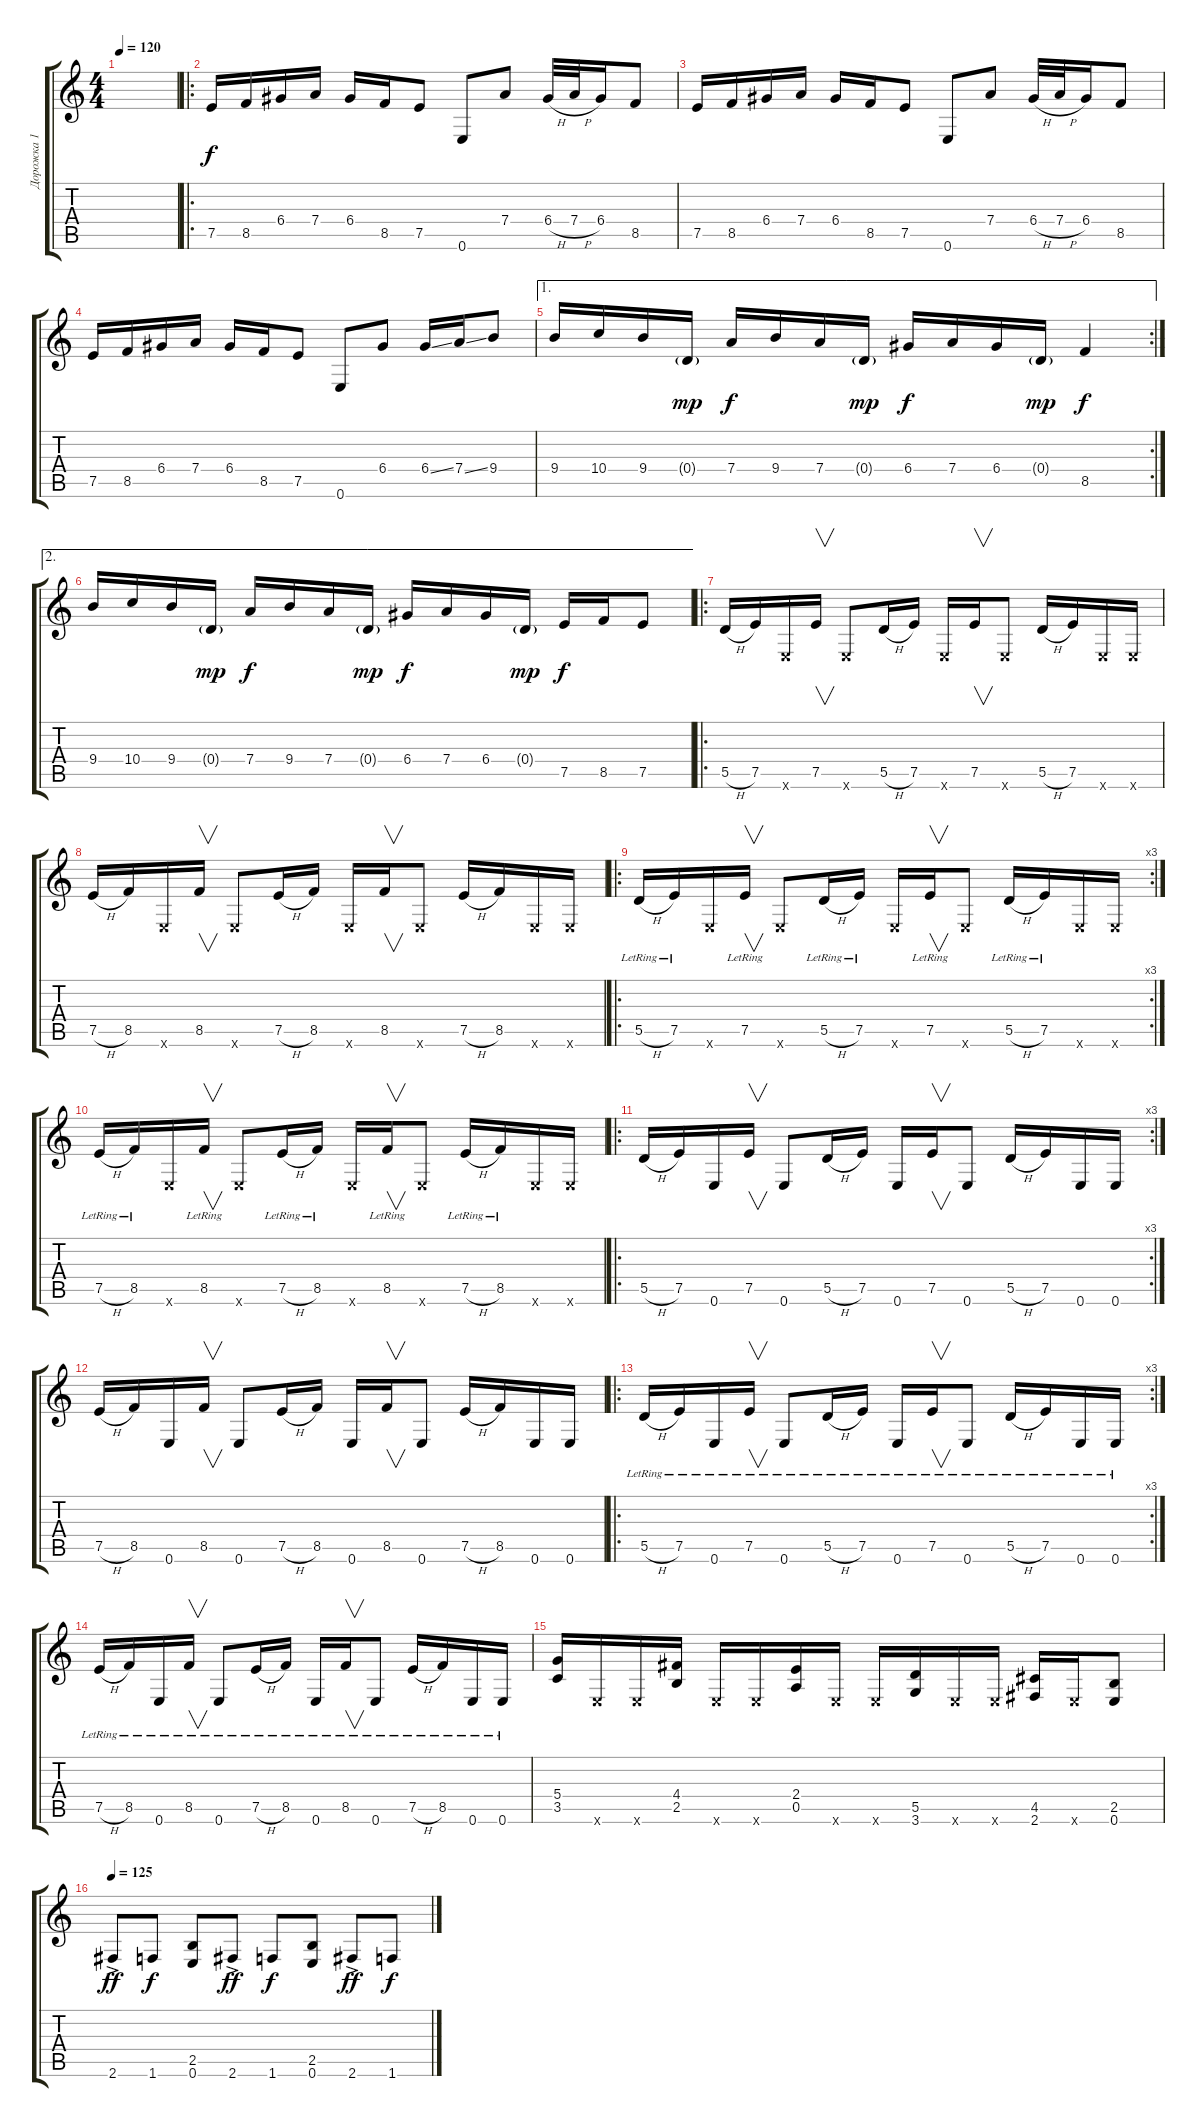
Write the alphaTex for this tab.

\track ("Дорожка 1" "Дорожка 1") {instrument acousticguitarsteel}
\staff {score tabs}
\tuning (E4 B3 G3 D3 A2 E2) {hide}
\ts (4 4)
\tempo 120
\clef g2
\ks c
|
\ro
7.5.16 8.5.16 6.4.16 7.4.16 6.4.16 8.5.16 7.5.8 0.6.8 7.4.8 6.4{h}.32 7.4{h}.32 6.4.16 8.5.8 |
7.5.16 8.5.16 6.4.16 7.4.16 6.4.16 8.5.16 7.5.8 0.6.8 7.4.8 6.4{h}.32 7.4{h}.32 6.4.16 8.5.8 |
7.5.16 8.5.16 6.4.16 7.4.16 6.4.16 8.5.16 7.5.8 0.6.8 6.4.8 6.4{ss}.16 7.4{ss}.16 9.4.8 |
\ae 1
\rc 2
9.4.16 10.4.16 9.4.16 0.4{g}.16{dy mp} 7.4.16{dy f} 9.4.16 7.4.16 0.4{g}.16{dy mp} 6.4.16{dy f} 7.4.16 6.4.16 0.4{g}.16{dy mp} 8.5.4{dy f} |
\ae 2
9.4.16 10.4.16 9.4.16 0.4{g}.16{dy mp} 7.4.16{dy f} 9.4.16 7.4.16 0.4{g}.16{dy mp} 6.4.16{dy f} 7.4.16 6.4.16 0.4{g}.16{dy mp} 7.5.16{dy f} 8.5.16 7.5.8 |
\ro
5.5{h}.16 7.5.16 0.6{x}.16 7.5.16{v} 0.6{x}.8 5.5{h}.16 7.5.16 0.6{x}.16 7.5.16{v} 0.6{x}.8 5.5{h}.16 7.5.16 0.6{x}.16 0.6{x}.16 |
7.5{h}.16 8.5.16 0.6{x}.16 8.5.16{v} 0.6{x}.8 7.5{h}.16 8.5.16 0.6{x}.16 8.5.16{v} 0.6{x}.8 7.5{h}.16 8.5.16 0.6{x}.16 0.6{x}.16 |
\ro
\rc 3
5.5{h lr}.16 7.5{lr}.16 0.6{x}.16 7.5{lr}.16{v} 0.6{x}.8 5.5{h lr}.16 7.5{lr}.16 0.6{x}.16 7.5{lr}.16{v} 0.6{x}.8 5.5{h lr}.16 7.5{lr}.16 0.6{x}.16 0.6{x}.16 |
7.5{h lr}.16 8.5{lr}.16 0.6{x}.16 8.5{lr}.16{v} 0.6{x}.8 7.5{h lr}.16 8.5{lr}.16 0.6{x}.16 8.5{lr}.16{v} 0.6{x}.8 7.5{h lr}.16 8.5{lr}.16 0.6{x}.16 0.6{x}.16 |
\ro
\rc 3
5.5{h}.16 7.5.16 0.6.16 7.5.16{v} 0.6.8 5.5{h}.16 7.5.16 0.6.16 7.5.16{v} 0.6.8 5.5{h}.16 7.5.16 0.6.16 0.6.16 |
7.5{h}.16 8.5.16 0.6.16 8.5.16{v} 0.6.8 7.5{h}.16 8.5.16 0.6.16 8.5.16{v} 0.6.8 7.5{h}.16 8.5.16 0.6.16 0.6.16 |
\ro
\rc 3
5.5{h lr}.16 7.5{lr}.16 0.6{lr}.16 7.5{lr}.16{v} 0.6{lr}.8 5.5{h lr}.16 7.5{lr}.16 0.6{lr}.16 7.5{lr}.16{v} 0.6{lr}.8 5.5{h lr}.16 7.5{lr}.16 0.6{lr}.16 0.6{lr}.16 |
7.5{h lr}.16 8.5{lr}.16 0.6{lr}.16 8.5{lr}.16{v} 0.6{lr}.8 7.5{h lr}.16 8.5{lr}.16 0.6{lr}.16 8.5{lr}.16{v} 0.6{lr}.8 7.5{h lr}.16 8.5{lr}.16 0.6{lr}.16 0.6{lr}.16 |
(5.4 3.5).16 0.6{x}.16 0.6{x}.16 (4.4 2.5).16 0.6{x}.16 0.6{x}.16 (2.4 0.5).16 0.6{x}.16 0.6{x}.16 (5.5 3.6).16 0.6{x}.16 0.6{x}.16 (4.5 2.6).16 0.6{x}.16 (2.5 0.6).8 |
\tempo 125
2.6{ac}.8{dy ff} 1.6.8{dy f} (2.5 0.6).8 2.6{ac}.8{dy ff} 1.6.8{dy f} (2.5 0.6).8 2.6{ac}.8{dy ff} 1.6.8{dy f}
